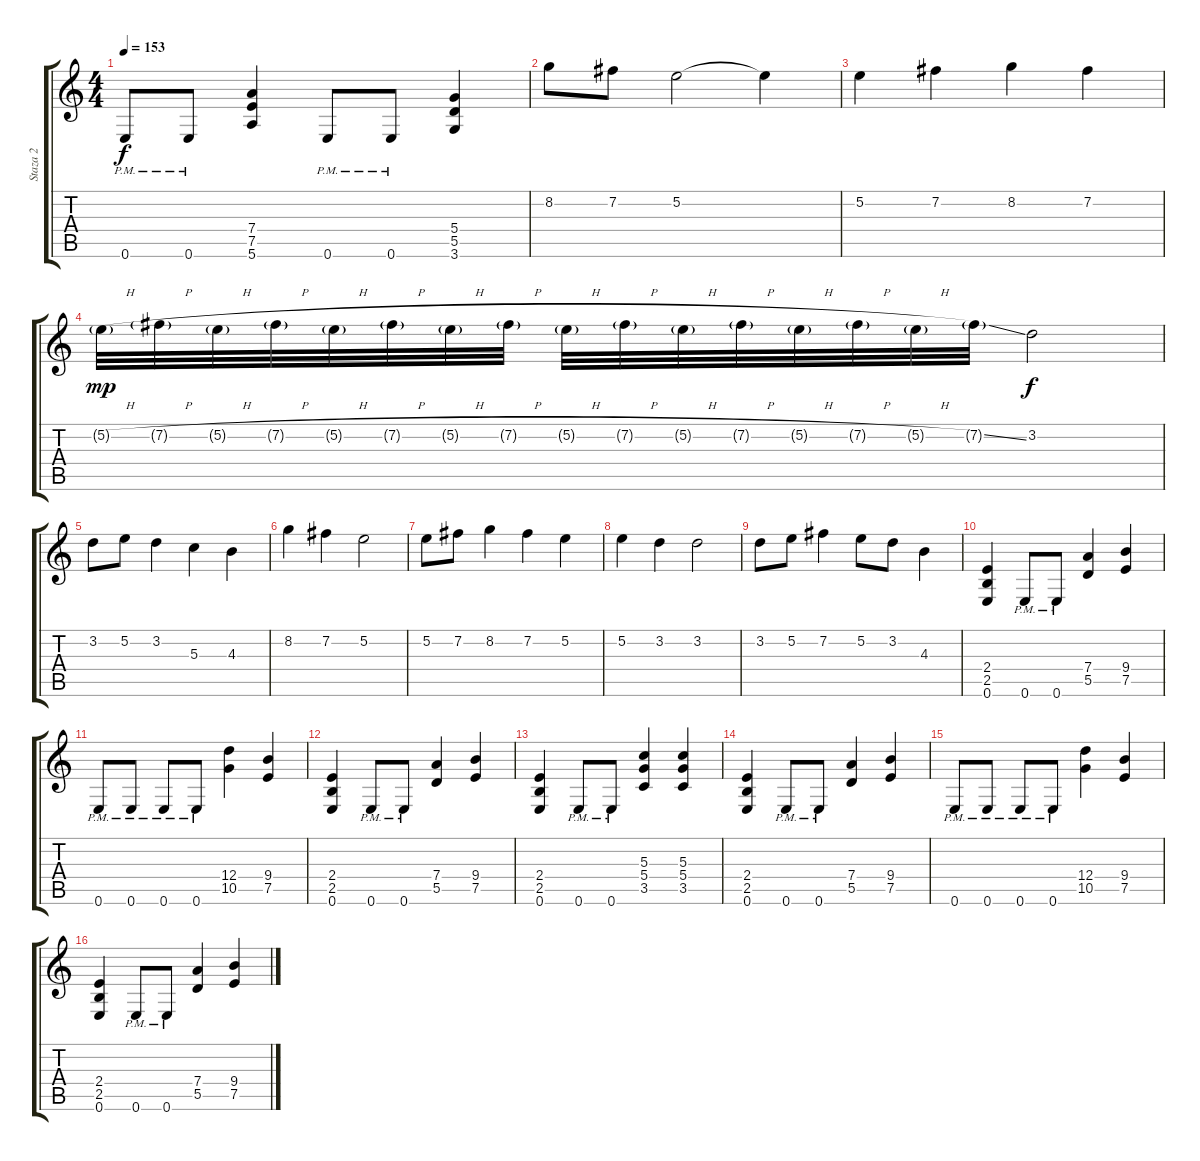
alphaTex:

\track ("Staza 2" "Staza 2") {instrument distortionguitar}
\staff {score tabs}
\tuning (E4 B3 G3 D3 A2 E2) {hide}
\ts (4 4)
\tempo 153
\clef g2
\ks c
0.6{pm}.8{dy f} 0.6{pm}.8 (7.4 7.5 5.6).4 0.6{pm}.8 0.6{pm}.8 (5.4 5.5 3.6).4 |
8.2.8{instrument electricguitarmuted} 7.2.8 5.2.2 5.2{t}.4 |
5.2.4 7.2.4 8.2.4 7.2.4 |
5.2{h g}.32{dy mp} 7.2{h g}.32 5.2{h g}.32 7.2{h g}.32 5.2{h g}.32 7.2{h g}.32 5.2{h g}.32 7.2{h g}.32 5.2{h g}.32 7.2{h g}.32 5.2{h g}.32 7.2{h g}.32 5.2{h g}.32 7.2{h g}.32 5.2{h g}.32 7.2{ss g}.32 3.2.2{dy f} |
3.2.8 5.2.8 3.2.4 5.3.4 4.3.4 |
8.2.4 7.2.4 5.2.2 |
5.2.8 7.2.8 8.2.4 7.2.4 5.2.4 |
5.2.4 3.2.4 3.2.2 |
3.2.8 5.2.8 7.2.4 5.2.8 3.2.8 4.3.4 |
(2.4 2.5 0.6).4{instrument distortionguitar} 0.6{pm}.8 0.6{pm}.8 (7.4 5.5).4 (9.4 7.5).4 |
0.6{pm}.8 0.6{pm}.8 0.6{pm}.8 0.6{pm}.8 (12.4 10.5).4 (9.4 7.5).4 |
(2.4 2.5 0.6).4 0.6{pm}.8 0.6{pm}.8 (7.4 5.5).4 (9.4 7.5).4 |
(2.4 2.5 0.6).4 0.6{pm}.8 0.6{pm}.8 (5.3 5.4 3.5).4 (5.3 5.4 3.5).4 |
(2.4 2.5 0.6).4 0.6{pm}.8 0.6{pm}.8 (7.4 5.5).4 (9.4 7.5).4 |
0.6{pm}.8 0.6{pm}.8 0.6{pm}.8 0.6{pm}.8 (12.4 10.5).4 (9.4 7.5).4 |
(2.4 2.5 0.6).4 0.6{pm}.8 0.6{pm}.8 (7.4 5.5).4 (9.4 7.5).4
